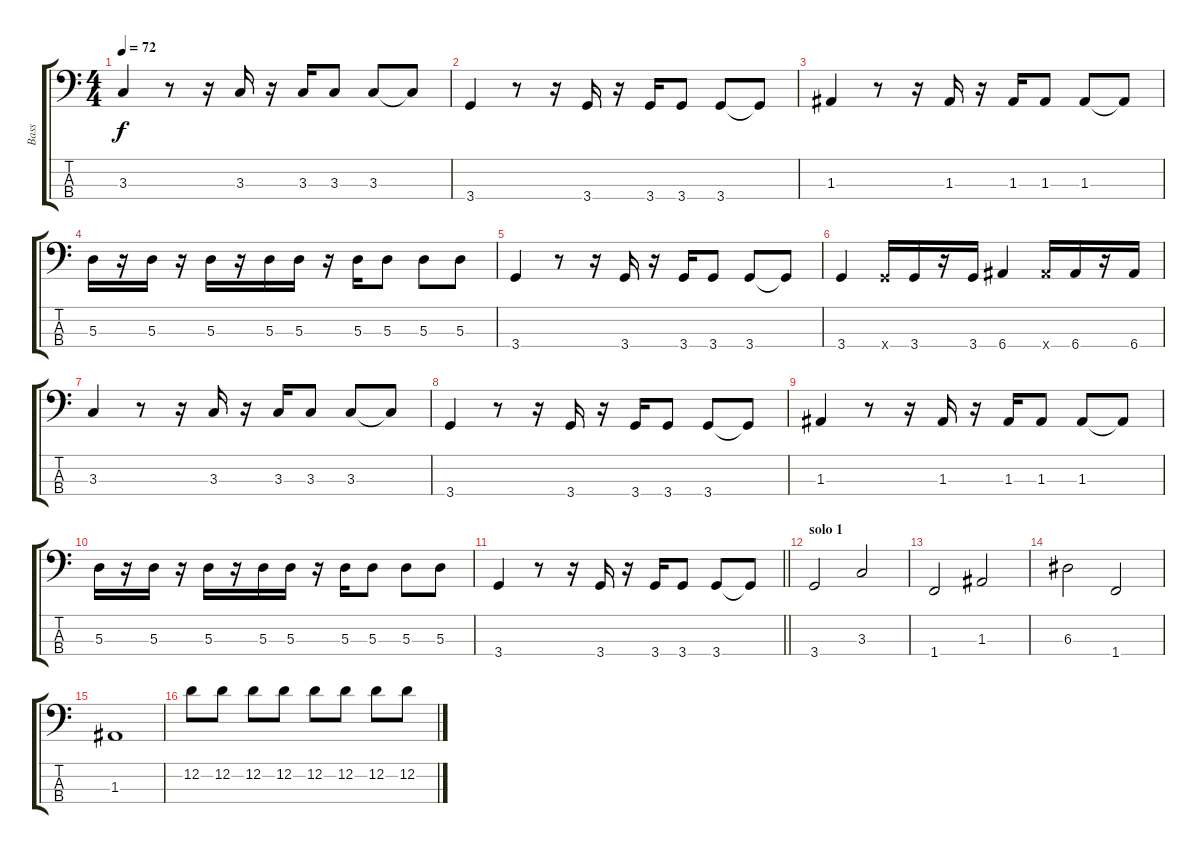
\track ("Bass" "Bass") {instrument electricbassfinger}
\staff {score tabs}
\tuning (G2 D2 A1 E1) {hide}
\ts (4 4)
\tempo 72
\clef f4
\ks c
3.3.4{dy f} r.8 r.16 3.3.16 r.16 3.3.16 3.3.8 3.3.8 3.3{t}.8 |
3.4.4 r.8 r.16 3.4.16 r.16 3.4.16 3.4.8 3.4.8 3.4{t}.8 |
1.3.4 r.8 r.16 1.3.16 r.16 1.3.16 1.3.8 1.3.8 1.3{t}.8 |
5.3.16 r.16 5.3.16 r.16 5.3.16 r.16 5.3.16 5.3.16 r.16 5.3.16 5.3.8 5.3.8 5.3.8 |
3.4.4 r.8 r.16 3.4.16 r.16 3.4.16 3.4.8 3.4.8 3.4{t}.8 |
3.4.4 3.4{x}.16 3.4.16 r.16 3.4.16 6.4.4 6.4{x}.16 6.4.16 r.16 6.4.16 |
3.3.4 r.8 r.16 3.3.16 r.16 3.3.16 3.3.8 3.3.8 3.3{t}.8 |
3.4.4 r.8 r.16 3.4.16 r.16 3.4.16 3.4.8 3.4.8 3.4{t}.8 |
1.3.4 r.8 r.16 1.3.16 r.16 1.3.16 1.3.8 1.3.8 1.3{t}.8 |
5.3.16 r.16 5.3.16 r.16 5.3.16 r.16 5.3.16 5.3.16 r.16 5.3.16 5.3.8 5.3.8 5.3.8 |
\barLineRight lightlight
3.4.4 r.8 r.16 3.4.16 r.16 3.4.16 3.4.8 3.4.8 3.4{t}.8 |
\section ("" "solo 1")
3.4.2 3.3.2 |
1.4.2 1.3.2 |
6.3.2 1.4.2 |
1.3.1 |
12.2.8 12.2.8 12.2.8 12.2.8 12.2.8 12.2.8 12.2.8 12.2.8
